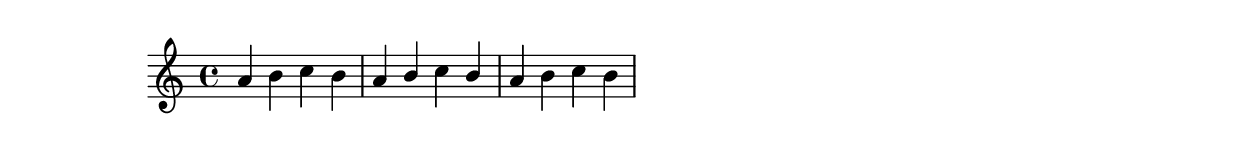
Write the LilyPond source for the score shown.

%% Do not edit this file; it is automatically
%% generated from LSR http://lsr.dsi.unimi.it
%% This file is in the public domain.
\version "2.13.10"

\header {
  lsrtags = "editorial-annotations"

%% Translation of GIT committish: 341940d3830b59f93a80131471d622c2818afddb
  texidoces = "
La dirección predeterminada de las plicas sobre la tercera línea
del pentagrama está determinada por la propiedad
@code{neutral-direction} del objeto @code{Stem}.

"
  doctitlees = "Dirección predeterminada de las plicas sobre la tercera línea del pentagrama"

%% Translation of GIT committish: d96023d8792c8af202c7cb8508010c0d3648899d
  texidocde = "
Die Richtung von Hälsen auf der mittleren Linie kann mit der @code{Stem}-Eigenschaft
@code{neutral-direction} gesetzt werden.

"
  doctitlede = "Standardrichtung für Hälse auf der Mittellinie"

  texidoc = "
The default direction of stems on the center line of the staff is set
by the @code{Stem} property @code{neutral-direction}.

"
  doctitle = "Default direction of stems on the center line of the staff"
} % begin verbatim

\relative c'' {
  a4 b c b
  \override Stem #'neutral-direction = #up
  a4 b c b
  \override Stem #'neutral-direction = #down
  a4 b c b
}

